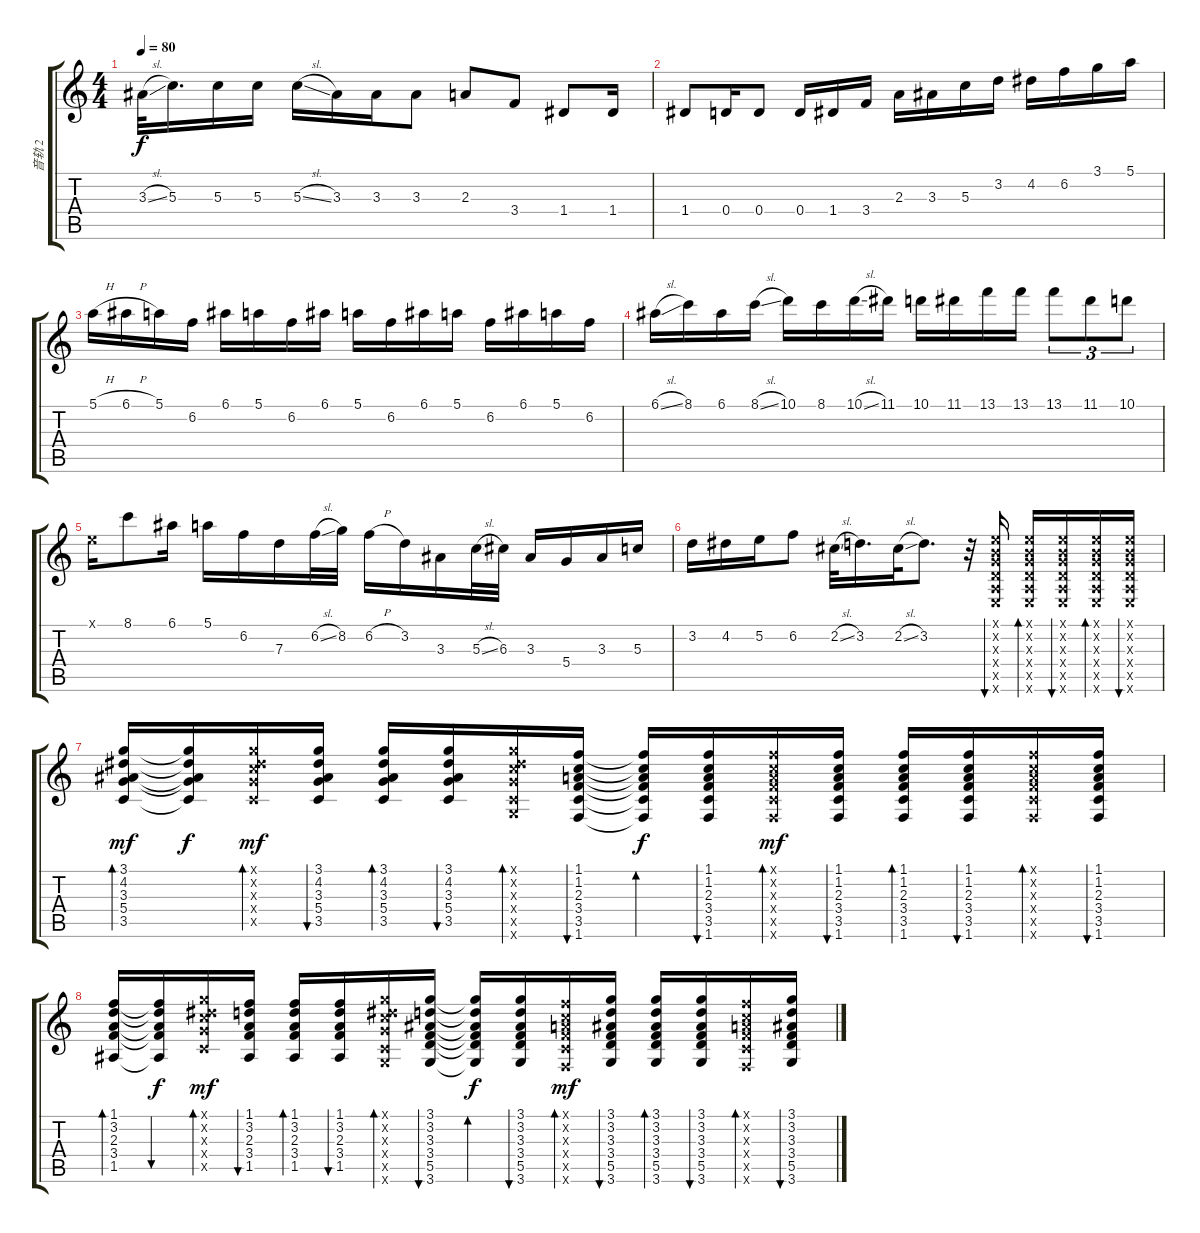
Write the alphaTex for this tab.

\track ("音轨 2" "音轨 2") {instrument acousticguitarsteel}
\staff {score tabs}
\tuning (E4 B3 G3 D3 A2 E2) {hide}
\ts (4 4)
\tempo 80
\clef g2
\ks c
3.3{sl}.32{dy f} 5.3.16{d} 5.3.16 5.3.16 5.3{sl}.16 3.3.16 3.3.16 3.3.8 2.3.8 3.4.8 1.4.8 1.4.16 |
1.4.8 0.4.16 0.4.8 0.4.16 1.4.16 3.4.16 2.3.16 3.3.16 5.3.16 3.2.16 4.2.16 6.2.16 3.1.16 5.1.16 |
5.1{h}.16 6.1{h}.16 5.1.16 6.2.16 6.1.16 5.1.16 6.2.16 6.1.16 5.1.16 6.2.16 6.1.16 5.1.16 6.2.16 6.1.16 5.1.16 6.2.16 |
6.1{sl}.16 8.1.16 6.1.16 8.1{sl}.16 10.1.16 8.1.16 10.1{sl}.16 11.1.16 10.1.16 11.1.16 13.1.16 13.1.16 13.1.8{tu (3 2)} 11.1.8{tu (3 2)} 10.1.8{tu (3 2)} |
0.1{x}.16 8.1.8 6.1.16 5.1.16 6.2.16 7.3.16 6.2{sl}.32 8.2.32 6.2{h}.16 3.2.16 3.3.16 5.3{sl}.32 6.3.32 3.3.16 5.4.16 3.3.16 5.3.16 |
3.2.16 4.2.16 5.2.16 6.2.8 2.2{sl}.32 3.2.16{d} 2.2{sl}.32 3.2.8{d} r.32{volume 11} (0.1{x} 0.2{x} 0.3{x} 0.4{x} 0.5{x} 0.6{x}).16{bu 30} (0.1{x} 0.2{x} 0.3{x} 0.4{x} 0.5{x} 0.6{x}).16{bd 30} (0.1{x} 0.2{x} 0.3{x} 0.4{x} 0.5{x} 0.6{x}).16{bu 30} (0.1{x} 0.2{x} 0.3{x} 0.4{x} 0.5{x} 0.6{x}).16{bd 30} (0.1{x} 0.2{x} 0.3{x} 0.4{x} 0.5{x} 0.6{x}).16{bu 30} |
(3.1 4.2 3.3 5.4 3.5).16{bd 30 dy mf} (3.1{t} 4.2{t} 3.3{t} 5.4{t} 3.5{t}).16{dy f} (3.1{x} 4.2{x} 5.3{x} 5.4{x} 3.5{x}).16{bd 30 dy mf} (3.1 4.2 3.3 5.4 3.5).16{bu 30} (3.1 4.2 3.3 5.4 3.5).16{bd 30} (3.1 4.2 3.3 5.4 3.5).16{bu 30} (3.1{x} 4.2{x} 5.3{x} 5.4{x} 3.5{x} 3.6{x}).16{bd 30} (1.1 1.2 2.3 3.4 3.5 1.6).16{bu 30} (1.1{t} 1.2{t} 2.3{t} 3.4{t} 3.5{t} 1.6{t}).16{bd 30 dy f} (1.1 1.2 2.3 3.4 3.5 1.6).16{bu 30} (1.1{x} 1.2{x} 2.3{x} 3.4{x} 3.5{x} 1.6{x}).16{bd 30 dy mf} (1.1 1.2 2.3 3.4 3.5 1.6).16{bu 30} (1.1 1.2 2.3 3.4 3.5 1.6).16{bd 30} (1.1 1.2 2.3 3.4 3.5 1.6).16{bu 30} (1.1{x} 1.2{x} 2.3{x} 3.4{x} 3.5{x} 1.6{x}).16{bd 30} (1.1 1.2 2.3 3.4 3.5 1.6).16{bu 30} |
(1.1 3.2 2.3 3.4 1.5).16{bd 30} (1.1{t} 3.2{t} 2.3{t} 3.4{t} 1.5{t}).16{bu 30 dy f} (3.1{x} 4.2{x} 5.3{x} 5.4{x} 3.5{x}).16{bd 30 dy mf} (1.1 3.2 2.3 3.4 1.5).16{bu 30} (1.1 3.2 2.3 3.4 1.5).16{bd 30} (1.1 3.2 2.3 3.4 1.5).16{bu 30} (3.1{x} 4.2{x} 5.3{x} 5.4{x} 3.5{x} 3.6{x}).16{bd 30} (3.1 3.2 3.3 3.4 5.5 3.6).16{bu 30} (3.1{t} 3.2{t} 3.3{t} 3.4{t} 5.5{t} 3.6{t}).16{bd 30 dy f} (3.1 3.2 3.3 3.4 5.5 3.6).16{bu 30} (1.1{x} 1.2{x} 2.3{x} 3.4{x} 3.5{x} 1.6{x}).16{bd 30 dy mf} (3.1 3.2 3.3 3.4 5.5 3.6).16{bu 30} (3.1 3.2 3.3 3.4 5.5 3.6).16{bd 30} (3.1 3.2 3.3 3.4 5.5 3.6).16{bu 30} (1.1{x} 1.2{x} 2.3{x} 3.4{x} 3.5{x} 1.6{x}).16{bd 30} (3.1 3.2 3.3 3.4 5.5 3.6).16{bu 30}
